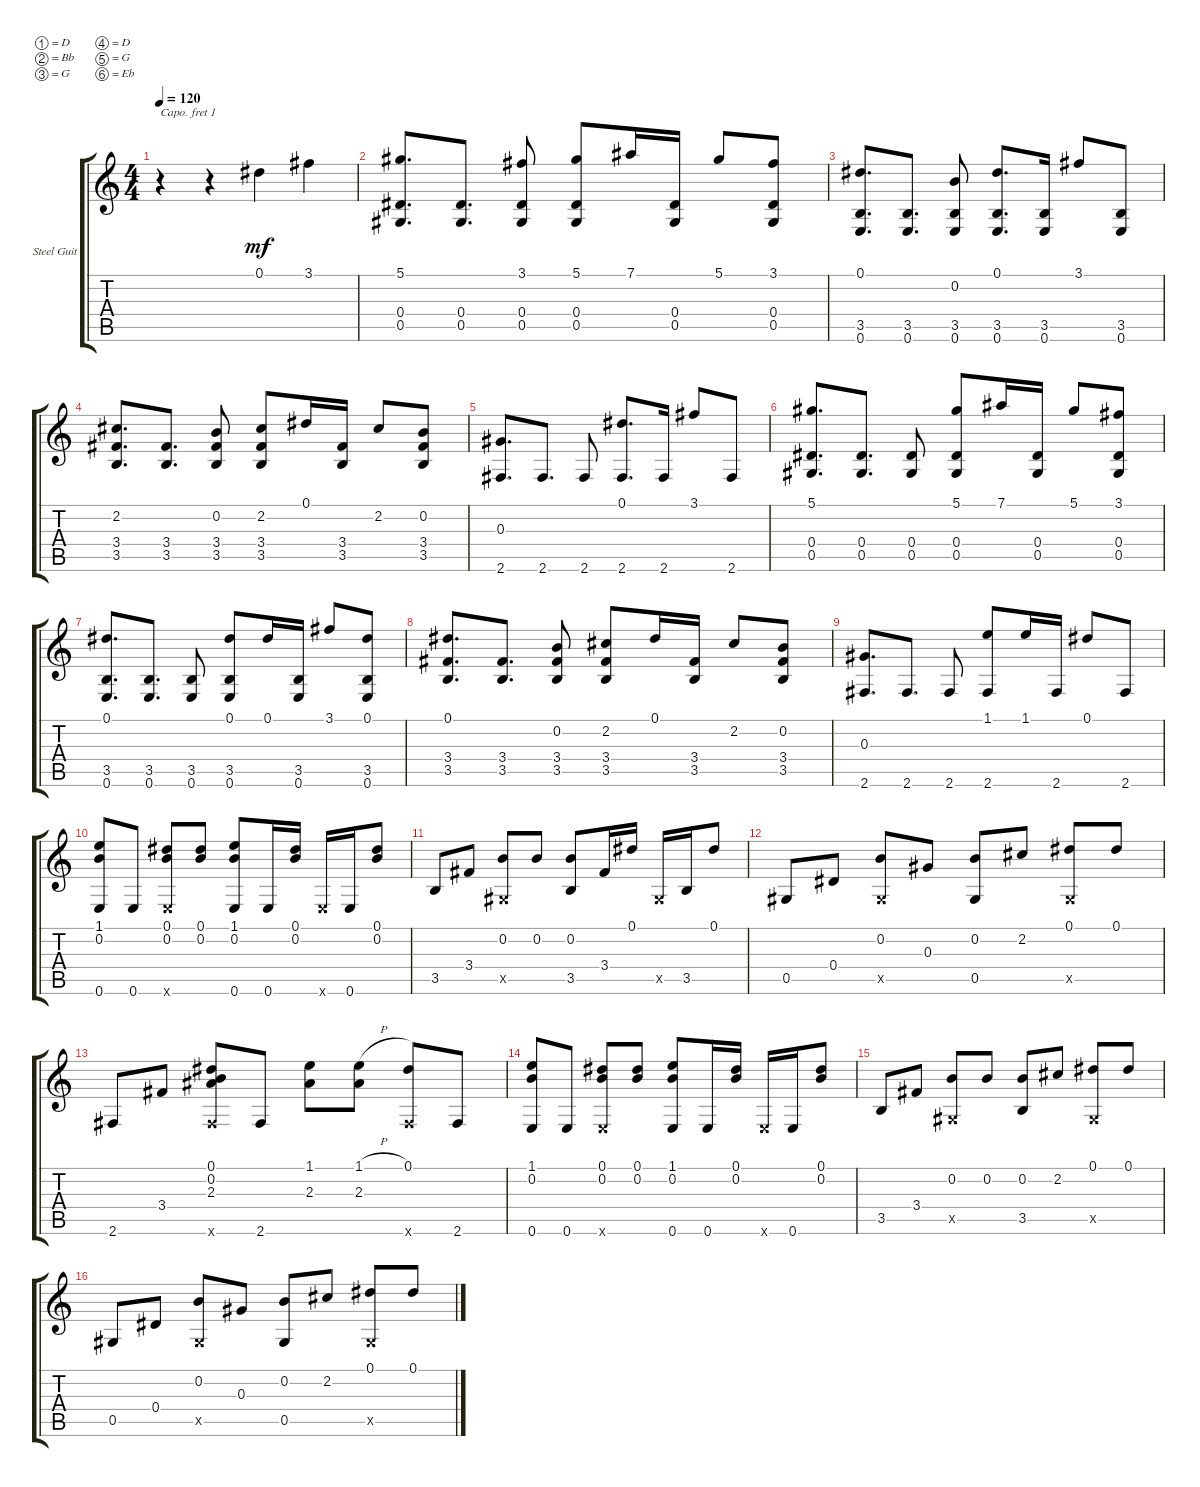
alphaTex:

\defaultSystemsLayout 4
\bracketExtendMode groupsimilarinstruments
\firstSystemTrackNameOrientation horizontal
\otherSystemsTrackNameOrientation horizontal
\track ("Steel Guitar" "Steel Guit") {instrument acousticguitarsteel}
\staff {score tabs}
\capo 1
\tuning (D4 Bb3 G3 D3 G2 Eb2)
\ts (4 4)
\tempo 120
\clef g2
\scale
1.00601
\ks c
r.4{dy mf instrument acousticguitarsteel} r.4 0.1.4 3.1.4 |
\scale
0.986396 (5.1 0.5 0.4).8{d} (0.5 0.4).8{d} (0.4 0.5 3.1).8 (5.1 0.4 0.5).8 7.1.16 (0.4 0.5).16 5.1.8 (0.5 0.4 3.1).8 |
\scale
1.00749 (0.1 0.6 3.5).8{d} (0.6 3.5).8{d} (0.2 0.6 3.5).8 (0.6 3.5 0.1).8{d} (0.6 3.5).16 3.1.8 (0.6 3.5).8 |
(3.5 3.4 2.2).8{d} (3.5 3.4).8{d} (3.5 3.4 0.2).8 (2.2 3.5 3.4).8 0.1.16 (3.5 3.4).16 2.2.8 (0.2 3.5 3.4).8 |
(0.3 2.6).8{d} 2.6.8{d} 2.6.8 (2.6 0.1).8{d} 2.6.16 3.1.8 2.6.8 |
(5.1 0.5 0.4).8{d} (0.5 0.4).8{d} (0.4 0.5).8 (5.1 0.4 0.5).8 7.1.16 (0.4 0.5).16 5.1.8 (0.5 0.4 3.1).8 |
(0.1 0.6 3.5).8{d} (0.6 3.5).8{d} (0.6 3.5).8 (0.6 3.5 0.1).8 0.1.16 (0.6 3.5).16 3.1.8 (0.6 3.5 0.1).8 |
(3.5 3.4 0.1).8{d} (3.5 3.4).8{d} (3.5 3.4 0.2).8 (2.2 3.5 3.4).8 0.1.16 (3.5 3.4).16 2.2.8 (0.2 3.5 3.4).8 |
(0.3 2.6).8{d} 2.6.8{d} 2.6.8 (2.6 1.1).8 1.1.16 2.6.16 0.1.8 2.6.8 |
(0.6 0.2 1.1).8 0.6.8 (0.2 0.1 0.6{x}).8 (0.2 0.1).8 (0.6 0.2 1.1).8 0.6.16 (0.2 0.1).16 0.6{x}.16 0.6.16 (0.2 0.1).8 |
3.5.8 3.4.8 (0.2 0.5{x}).8 0.2.8 (3.5 0.2).8 3.4.16 0.1.16 0.5{x}.16 3.5.16 0.1.8 |
0.5.8 0.4.8 (0.2 0.5{x}).8 0.3.8 (0.2 0.5).8 2.2.8 (0.1 0.5{x}).8 0.1.8 |
2.6.8 3.4.8 (2.3 0.2 0.1 2.6{x}).8 2.6.8 (2.3 1.1).8 (1.1{h} 2.3).8 (0.1 2.6{x}).8 2.6.8 |
(0.6 0.2 1.1).8 0.6.8 (0.2 0.1 0.6{x}).8 (0.2 0.1).8 (0.6 0.2 1.1).8 0.6.16 (0.2 0.1).16 0.6{x}.16 0.6.16 (0.2 0.1).8 |
3.5.8 3.4.8 (0.2 0.5{x}).8 0.2.8 (3.5 0.2).8 2.2.8 (0.5{x} 0.1).8 0.1.8 |
0.5.8 0.4.8 (0.2 0.5{x}).8 0.3.8 (0.2 0.5).8 2.2.8 (0.1 0.5{x}).8 0.1.8
